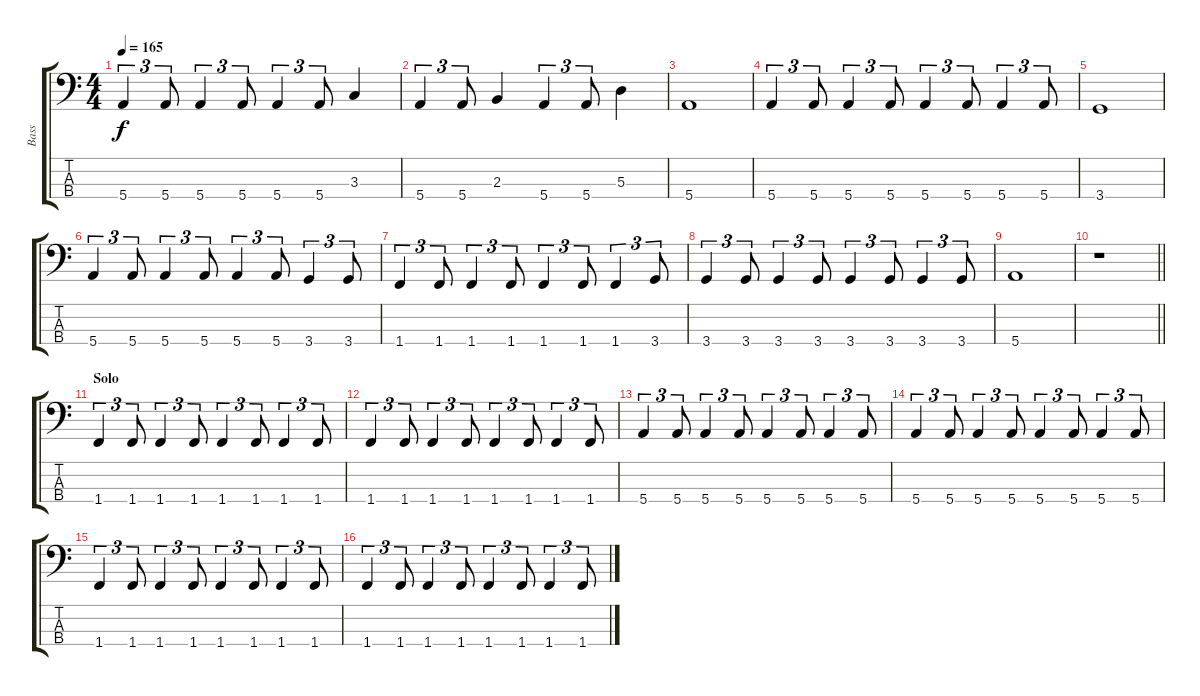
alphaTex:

\track ("Bass" "Bass") {instrument electricbassfinger}
\staff {score tabs}
\tuning (G2 D2 A1 E1) {hide}
\ts (4 4)
\tempo 165
\clef f4
\ks c
5.4.4{tu (3 2) dy f} 5.4.8{tu (3 2)} 5.4.4{tu (3 2)} 5.4.8{tu (3 2)} 5.4.4{tu (3 2)} 5.4.8{tu (3 2)} 3.3.4 |
5.4.4{tu (3 2)} 5.4.8{tu (3 2)} 2.3.4 5.4.4{tu (3 2)} 5.4.8{tu (3 2)} 5.3.4 |
5.4.1 |
5.4.4{tu (3 2)} 5.4.8{tu (3 2)} 5.4.4{tu (3 2)} 5.4.8{tu (3 2)} 5.4.4{tu (3 2)} 5.4.8{tu (3 2)} 5.4.4{tu (3 2)} 5.4.8{tu (3 2)} |
3.4.1 |
5.4.4{tu (3 2)} 5.4.8{tu (3 2)} 5.4.4{tu (3 2)} 5.4.8{tu (3 2)} 5.4.4{tu (3 2)} 5.4.8{tu (3 2)} 3.4.4{tu (3 2)} 3.4.8{tu (3 2)} |
1.4.4{tu (3 2)} 1.4.8{tu (3 2)} 1.4.4{tu (3 2)} 1.4.8{tu (3 2)} 1.4.4{tu (3 2)} 1.4.8{tu (3 2)} 1.4.4{tu (3 2)} 3.4.8{tu (3 2)} |
3.4.4{tu (3 2)} 3.4.8{tu (3 2)} 3.4.4{tu (3 2)} 3.4.8{tu (3 2)} 3.4.4{tu (3 2)} 3.4.8{tu (3 2)} 3.4.4{tu (3 2)} 3.4.8{tu (3 2)} |
5.4.1 |
\barLineRight lightlight
r.1 |
\section ("" "Solo")
1.4.4{tu (3 2)} 1.4.8{tu (3 2)} 1.4.4{tu (3 2)} 1.4.8{tu (3 2)} 1.4.4{tu (3 2)} 1.4.8{tu (3 2)} 1.4.4{tu (3 2)} 1.4.8{tu (3 2)} |
1.4.4{tu (3 2)} 1.4.8{tu (3 2)} 1.4.4{tu (3 2)} 1.4.8{tu (3 2)} 1.4.4{tu (3 2)} 1.4.8{tu (3 2)} 1.4.4{tu (3 2)} 1.4.8{tu (3 2)} |
5.4.4{tu (3 2)} 5.4.8{tu (3 2)} 5.4.4{tu (3 2)} 5.4.8{tu (3 2)} 5.4.4{tu (3 2)} 5.4.8{tu (3 2)} 5.4.4{tu (3 2)} 5.4.8{tu (3 2)} |
5.4.4{tu (3 2)} 5.4.8{tu (3 2)} 5.4.4{tu (3 2)} 5.4.8{tu (3 2)} 5.4.4{tu (3 2)} 5.4.8{tu (3 2)} 5.4.4{tu (3 2)} 5.4.8{tu (3 2)} |
1.4.4{tu (3 2)} 1.4.8{tu (3 2)} 1.4.4{tu (3 2)} 1.4.8{tu (3 2)} 1.4.4{tu (3 2)} 1.4.8{tu (3 2)} 1.4.4{tu (3 2)} 1.4.8{tu (3 2)} |
1.4.4{tu (3 2)} 1.4.8{tu (3 2)} 1.4.4{tu (3 2)} 1.4.8{tu (3 2)} 1.4.4{tu (3 2)} 1.4.8{tu (3 2)} 1.4.4{tu (3 2)} 1.4.8{tu (3 2)}
